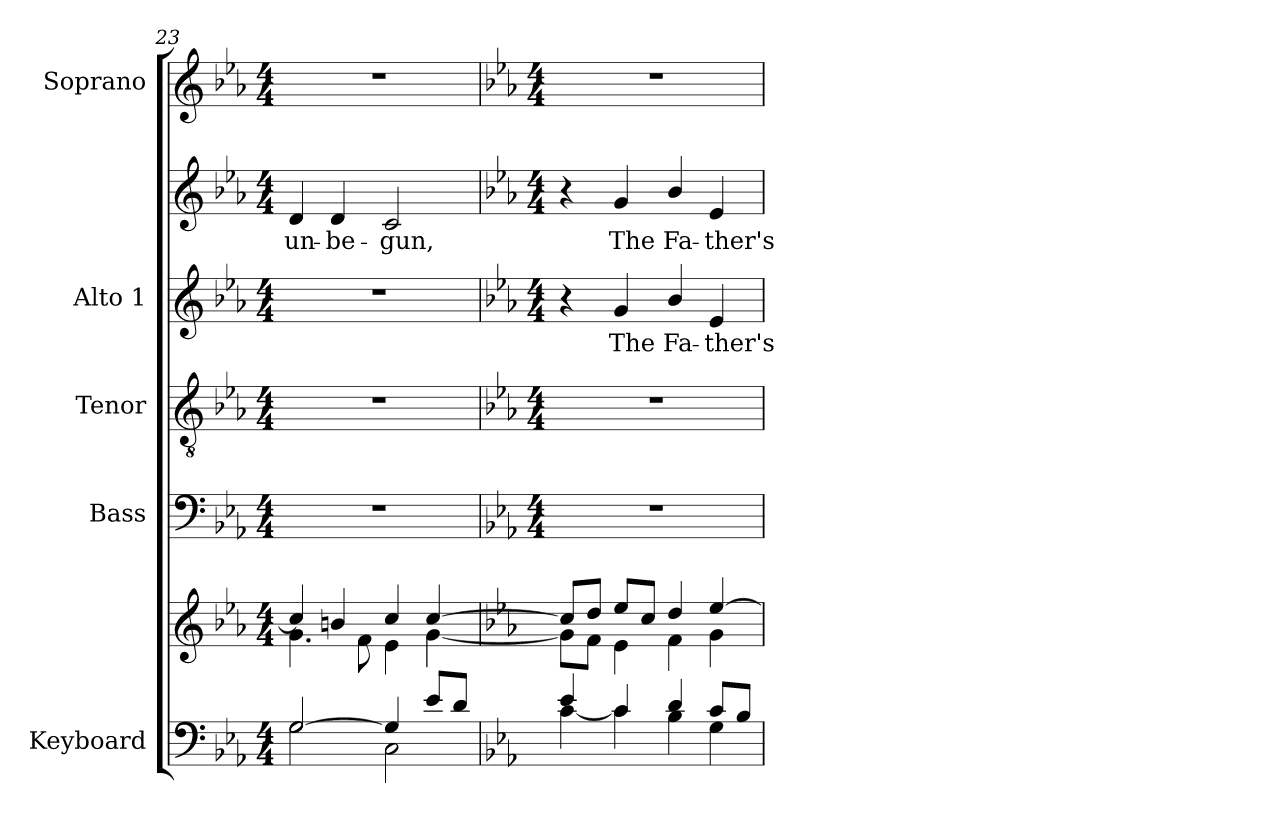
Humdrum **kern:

**kern	**kern	**kern	**kern	**kern	**text	**kern	**text	**kern
*part5	*part5	*part4	*part3	*part2	*part2	*part2	*part2	*part1
*staff7	*staff6	*staff5	*staff4	*staff3	*staff3	*staff2	*staff2	*staff1
*I"Keyboard	*	*I"Bass	*I"Tenor	*I"Alto 1	*	*	*	*I"Soprano
*	*	*I'B	*I'T	*I'A1	*	*	*	*I'S
*clefF4	*clefG2	*clefF4	*clefGv2	*clefG2	*	*clefG2	*	*clefG2
*k[b-e-a-]	*k[b-e-a-]	*k[b-e-a-]	*k[b-e-a-]	*k[b-e-a-]	*	*k[b-e-a-]	*	*k[b-e-a-]
*E-:	*E-:	*E-:	*E-:	*E-:	*	*E-:	*	*E-:
*M4/4	*M4/4	*M4/4	*M4/4	*M4/4	*	*M4/4	*	*M4/4
=23	=23	=23	=23	=23	=23	=23	=23	=23
*^	*^	*	*	*	*	*	*	*
!	!	!	!	!	!	!	!	!	!LO:LY:b	!
[2G/	2G\	4cc/]	4.g\	1r	1r	1r	.	4d	un-	1r
!	!	!	!	!	!	!	!	!	!LO:LY:b	!
.	.	4bn/	.	.	.	.	.	4d	-be-	.
.	.	.	8f\	.	.	.	.	.	.	.
!	!	!	!	!	!	!	!	!	!LO:LY:b	!
4G/]	2C\	4cc/	4e-\	.	.	.	.	2c	-gun,	.
8e-/L	.	[4cc/	[4g\	.	.	.	.	.	.	.
8d/J	.	.	.	.	.	.	.	.	.	.
!!LO:LB:g=z
=24	=24	=24	=24	=24	=24	=24	=24	=24	=24	=24
*	*	*	*	*	*	*k[b-e-a-]	*	*k[b-e-a-]	*	*
*	*	*	*	*	*	*E-:	*	*E-:	*	*
*	*	*	*	*M4/4	*M4/4	*M4/4	*	*M4/4	*	*M4/4
4e-/	[4c\	8cc/L]	8g\L]	1r	1r	4r	.	4r	.	1r
.	.	8dd/J	8f\J	.	.	.	.	.	.	.
!	!	!	!	!	!	!	!LO:LY:b	!	!LO:LY:b	!
4c/	4c\]	8ee-/L	4e-\	.	.	4g	The	4g	The	.
.	.	8cc/J	.	.	.	.	.	.	.	.
!	!	!	!	!	!	!	!LO:LY:b	!	!LO:LY:b	!
4d/	4B-\	4dd/	4f\	.	.	4b-/	Fa-	4b-/	Fa-	.
!	!	!	!	!	!	!	!LO:LY:b	!	!LO:LY:b	!
8c/L	4G\	[4ee-/	4g\	.	.	4e-	-ther's	4e-	-ther's	.
8B-/J	.	.	.	.	.	.	.	.	.	.
*v	*v	*	*	*	*	*	*	*	*	*
*	*v	*v	*	*	*	*	*	*	*
=	=	=	=	=	=	=	=	=
*-	*-	*-	*-	*-	*-	*-	*-	*-
